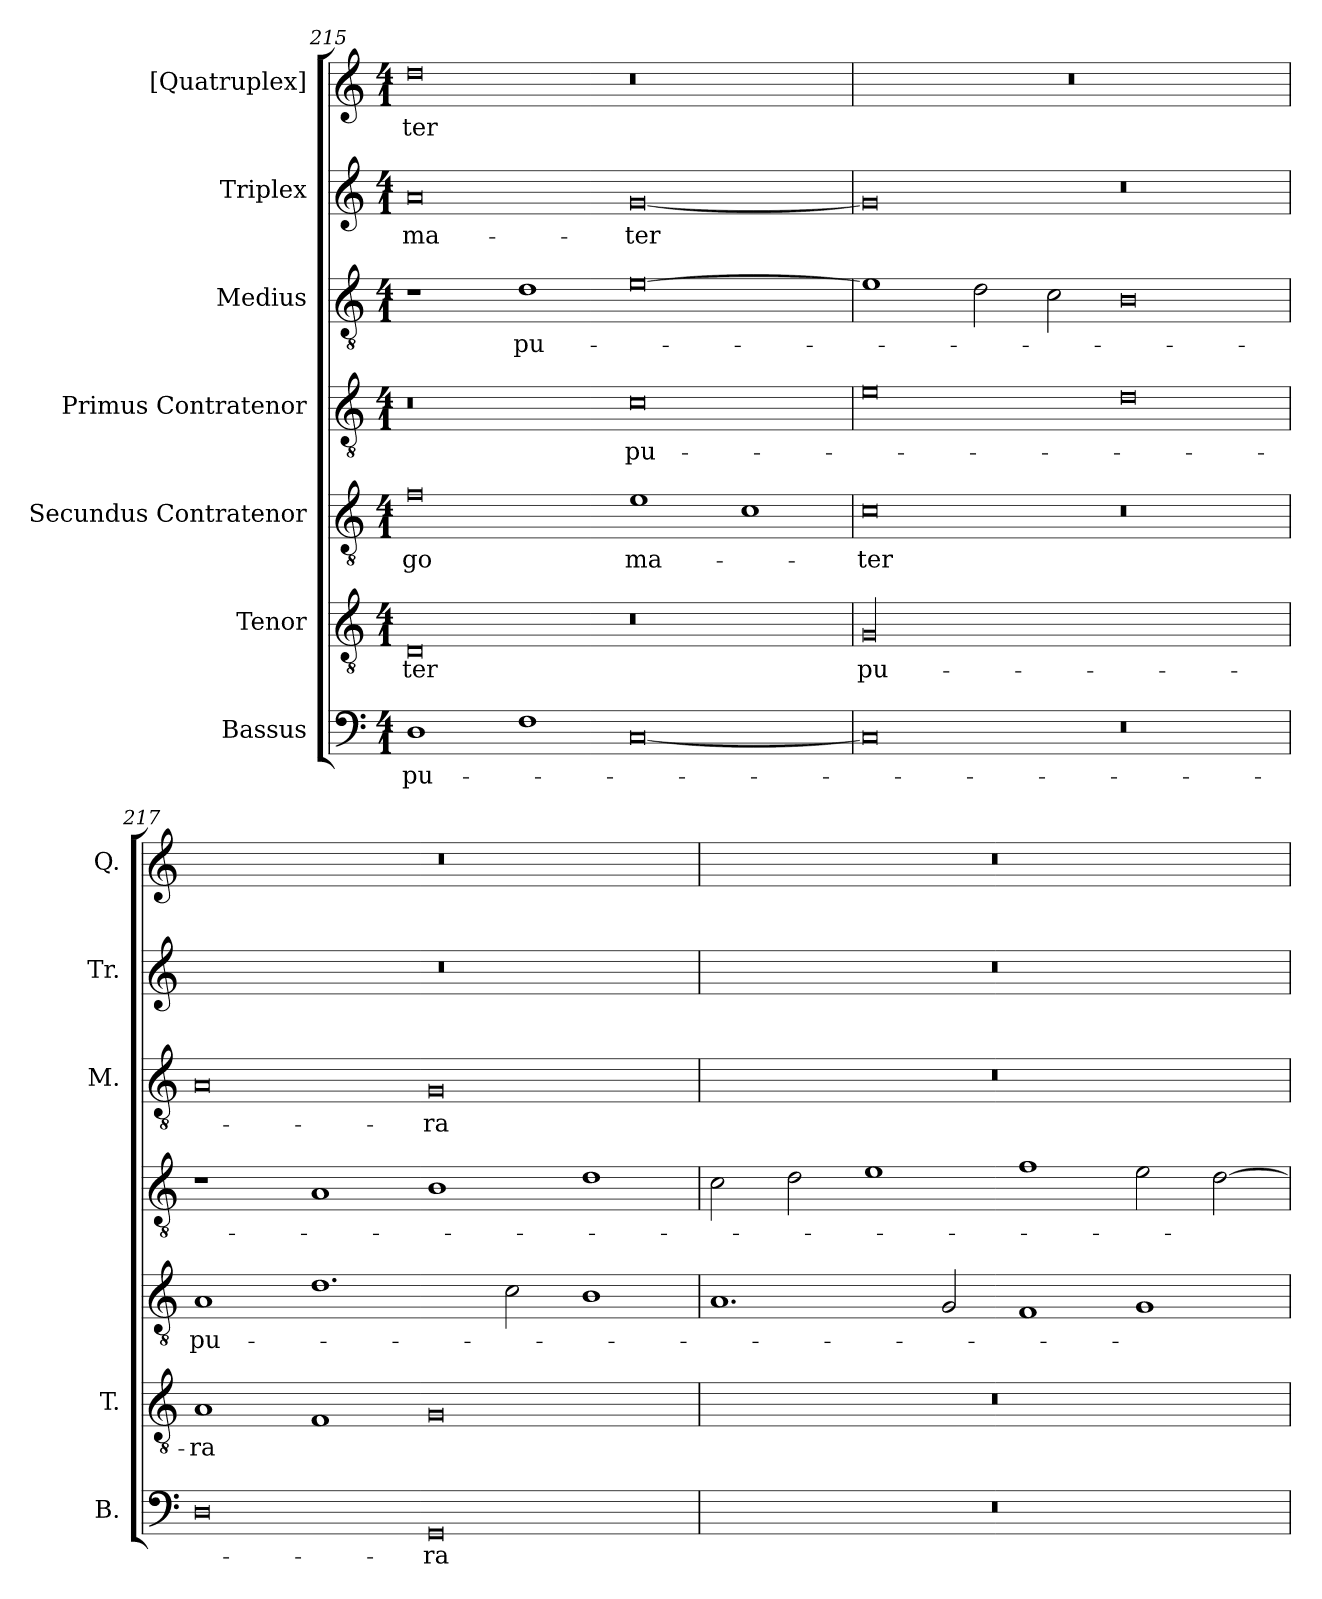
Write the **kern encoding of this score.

**kern	**text	**kern	**text	**kern	**text	**kern	**text	**kern	**text	**kern	**text	**kern	**text
*part7	*part7	*part6	*part6	*part5	*part5	*part4	*part4	*part3	*part3	*part2	*part2	*part1	*part1
*staff7	*staff7	*staff6	*staff6	*staff5	*staff5	*staff4	*staff4	*staff3	*staff3	*staff2	*staff2	*staff1	*staff1
*I"Bassus	*	*I"Tenor	*	*I"Secundus Contratenor	*	*I"Primus Contratenor	*	*I"Medius	*	*I"Triplex	*	*I"[Quatruplex]	*
*I'B.	*	*I'T.	*	*	*	*	*	*I'M.	*	*I'Tr.	*	*I'Q.	*
*clefF4	*	*clefGv2	*	*clefGv2	*	*clefGv2	*	*clefGv2	*	*clefG2	*	*clefG2	*
*	*	*ITrd7c12	*	*ITrd7c12	*	*ITrd7c12	*	*ITrd7c12	*	*	*	*	*
*k[]	*	*k[]	*	*k[]	*	*k[]	*	*k[]	*	*k[]	*	*k[]	*
*C:	*	*C:	*	*C:	*	*C:	*	*C:	*	*C:	*	*C:	*
*M4/1	*	*M4/1	*	*M4/1	*	*M4/1	*	*M4/1	*	*M4/1	*	*M4/1	*
=215	=215	=215	=215	=215	=215	=215	=215	=215	=215	=215	=215	=215	=215
!	!LO:LY:b:color=#000000	!	!	!	!	!	!	!	!	!	!	!	!
!	!	!	!LO:LY:b:color=#000000	!	!	!	!	!	!	!	!	!	!
!	!	!	!	!	!LO:LY:b:color=#000000	!	!	!	!	!	!	!	!
!	!	!	!	!	!	!	!	!	!	!	!LO:LY:b:color=#000000	!	!
!	!	!	!	!	!	!	!	!	!	!	!	!	!LO:LY:b:color=#000000
1Di	pu-	0DDi	-ter	0Fi	-go	0r	.	1r	.	0ai	ma-	0ddi	-ter
!	!	!	!	!	!	!	!	!	!LO:LY:b:color=#000000	!	!	!	!
1Fi	.	.	.	.	.	.	.	1Di	pu-	.	.	.	.
!	!	!	!	!	!LO:LY:b:color=#000000	!	!	!	!	!	!	!	!
!	!	!	!	!	!	!	!LO:LY:b:color=#000000	!	!	!	!	!	!
!	!	!	!	!	!	!	!	!	!	!	!LO:LY:b:color=#000000	!	!
[<0Ci	.	0r	.	1Ei	ma-	0Ci	pu-	[>0Ei	.	[<0gi	-ter	0r	.
.	.	.	.	1Ci	.	.	.	.	.	.	.	.	.
=216`	=216`	=216`	=216`	=216`	=216`	=216`	=216`	=216`	=216`	=216`	=216`	=216`	=216`
!	!	!	!LO:LY:b:color=#000000	!	!	!	!	!	!	!	!	!	!
!	!	!	!	!	!LO:LY:b:color=#000000	!	!	!	!	!	!	!LO:N:vis=1	!
0Ci]	.	00GGi	pu-	0Ci	-ter	0Ei	.	1Ei]	.	0gi]	.	00r	.
.	.	.	.	.	.	.	.	2Di\	.	.	.	.	.
.	.	.	.	.	.	.	.	2Ci\	.	.	.	.	.
0r	.	.	.	0r	.	0Di	.	0BBi	.	0r	.	.	.
!!LO:LB:g=z
=217`	=217`	=217`	=217`	=217`	=217`	=217`	=217`	=217`	=217`	=217`	=217`	=217`	=217`
!	!	!	!LO:LY:b:color=#000000	!	!	!	!	!	!	!	!	!	!
!	!	!	!	!	!LO:LY:b:color=#000000	!	!	!	!	!LO:N:vis=1	!	!LO:N:vis=1	!
0Di	.	1AAi	-ra	1AAi	pu-	1r	.	0AAi	.	00r	.	00r	.
.	.	1FFi	.	1.Di	.	1AAi	.	.	.	.	.	.	.
!	!LO:LY:b:color=#000000	!	!	!	!	!	!	!	!	!	!	!	!
!	!	!	!	!	!	!	!	!	!LO:LY:b:color=#000000	!	!	!	!
0GGi	-ra	0GGi	.	.	.	1BBi	.	0GGi	-ra	.	.	.	.
.	.	.	.	2Ci\	.	.	.	.	.	.	.	.	.
.	.	.	.	1BBi	.	1Di	.	.	.	.	.	.	.
=218`	=218`	=218`	=218`	=218`	=218`	=218`	=218`	=218`	=218`	=218`	=218`	=218`	=218`
!LO:N:vis=1	!	!LO:N:vis=1	!	!	!	!	!	!LO:N:vis=1	!	!LO:N:vis=1	!	!LO:N:vis=1	!
00r	.	00r	.	1.AAi	.	2Ci\	.	00r	.	00r	.	00r	.
.	.	.	.	.	.	2Di\	.	.	.	.	.	.	.
.	.	.	.	.	.	1Ei	.	.	.	.	.	.	.
.	.	.	.	2GGi/	.	.	.	.	.	.	.	.	.
.	.	.	.	1FFi	.	1Fi	.	.	.	.	.	.	.
.	.	.	.	1GGi	.	2Ei\	.	.	.	.	.	.	.
.	.	.	.	.	.	[>2Di\	.	.	.	.	.	.	.
=`	=`	=`	=`	=`	=`	=`	=`	=`	=`	=`	=`	=`	=`
*-	*-	*-	*-	*-	*-	*-	*-	*-	*-	*-	*-	*-	*-
